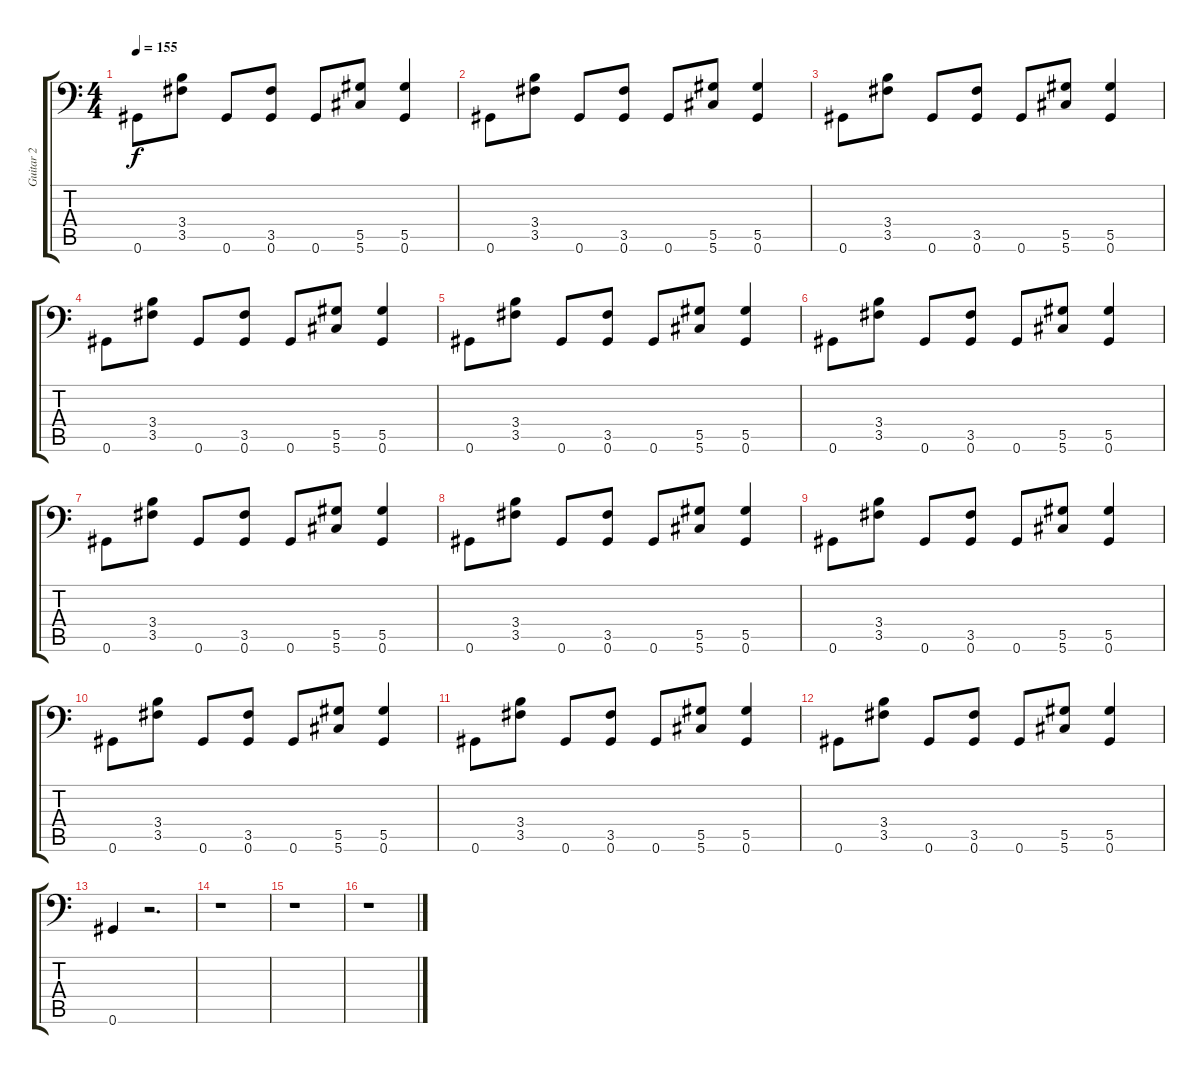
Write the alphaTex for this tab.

\track ("Guitar 2" "Guitar 2") {instrument distortionguitar}
\staff {score tabs}
\tuning (Bb3 F3 Db3 Ab2 Eb2 Ab1) {hide}
\ts (4 4)
\tempo 155
\clef f4
\ks c
0.6.8{dy f} (3.4 3.5).8 0.6.8 (3.5 0.6).8 0.6.8 (5.5 5.6).8 (5.5 0.6).4 |
0.6.8 (3.4 3.5).8 0.6.8 (3.5 0.6).8 0.6.8 (5.5 5.6).8 (5.5 0.6).4 |
0.6.8 (3.4 3.5).8 0.6.8 (3.5 0.6).8 0.6.8 (5.5 5.6).8 (5.5 0.6).4 |
0.6.8 (3.4 3.5).8 0.6.8 (3.5 0.6).8 0.6.8 (5.5 5.6).8 (5.5 0.6).4 |
0.6.8 (3.4 3.5).8 0.6.8 (3.5 0.6).8 0.6.8 (5.5 5.6).8 (5.5 0.6).4 |
0.6.8 (3.4 3.5).8 0.6.8 (3.5 0.6).8 0.6.8 (5.5 5.6).8 (5.5 0.6).4 |
0.6.8 (3.4 3.5).8 0.6.8 (3.5 0.6).8 0.6.8 (5.5 5.6).8 (5.5 0.6).4 |
0.6.8 (3.4 3.5).8 0.6.8 (3.5 0.6).8 0.6.8 (5.5 5.6).8 (5.5 0.6).4 |
0.6.8 (3.4 3.5).8 0.6.8 (3.5 0.6).8 0.6.8 (5.5 5.6).8 (5.5 0.6).4 |
0.6.8 (3.4 3.5).8 0.6.8 (3.5 0.6).8 0.6.8 (5.5 5.6).8 (5.5 0.6).4 |
0.6.8 (3.4 3.5).8 0.6.8 (3.5 0.6).8 0.6.8 (5.5 5.6).8 (5.5 0.6).4 |
0.6.8 (3.4 3.5).8 0.6.8 (3.5 0.6).8 0.6.8 (5.5 5.6).8 (5.5 0.6).4 |
0.6.4 r.2{d} |
r.1 |
r.1 |
r.1
